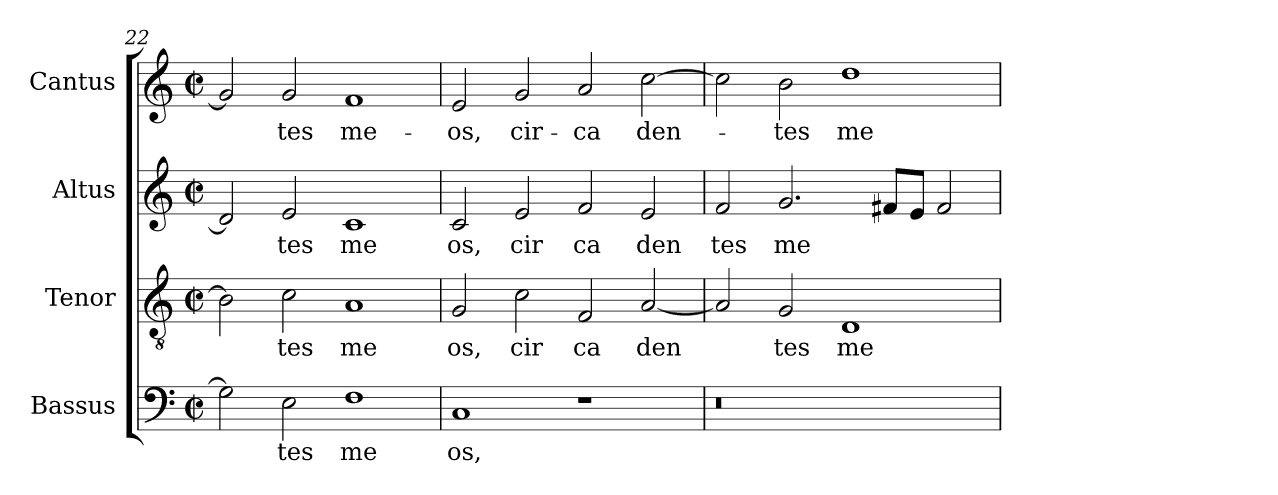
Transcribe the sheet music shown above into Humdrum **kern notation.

**kern	**text	**kern	**text	**kern	**text	**kern	**text
*part4	*part4	*part3	*part3	*part2	*part2	*part1	*part1
*staff4	*staff4	*staff3	*staff3	*staff2	*staff2	*staff1	*staff1
*I"Bassus	*	*I"Tenor	*	*I"Altus	*	*I"Cantus	*
*clefF4	*	*clefGv2	*	*clefG2	*	*clefG2	*
*M2/2	*	*M2/2	*	*M2/2	*	*M2/2	*
*met(c|)	*	*met(c|)	*	*met(c|)	*	*met(c|)	*
=22	=22	=22	=22	=22	=22	=22	=22
2G\]	.	2B\]	.	2d/]	.	2g/]	.
!	!LO:LY:b:cj	!	!LO:LY:b:cj	!	!LO:LY:b:cj	!	!LO:LY:b:cj
2E\	tes	2c\	tes	2e/	tes	2g/	-tes
!	!LO:LY:b:cj	!	!LO:LY:b:cj	!	!LO:LY:b:cj	!	!LO:LY:b:cj
1F	me	1A	me	1c	me	1f	me-
=23	=23	=23	=23	=23	=23	=23	=23
!	!LO:LY:b:cj	!	!LO:LY:b:cj	!	!LO:LY:b:cj	!	!LO:LY:b:cj
1C	os,	2G/	os,	2c/	os,	2e/	-os,
!	!	!	!LO:LY:b:cj	!	!LO:LY:b:cj	!	!LO:LY:b:cj
.	.	2c\	cir	2e/	cir	2g/	cir-
!	!	!	!LO:LY:b:cj	!	!LO:LY:b:cj	!	!LO:LY:b:cj
1r	.	2F/	ca	2f/	ca	2a/	-ca
!	!	!	!LO:LY:b	!	!LO:LY:b:cj	!	!LO:LY:b
.	.	[<2A/	den	2e/	den	[>2cc\	den-
=24	=24	=24	=24	=24	=24	=24	=24
!	!	!	!	!	!LO:LY:b:cj	!	!
0r	.	2A/]	.	2f/	tes	2cc\]	.
!	!	!	!LO:LY:b:cj	!	!LO:LY:b	!	!LO:LY:b:cj
.	.	2G/	tes	2.g/	me	2b\	-tes
!	!	!	!LO:LY:b:cj	!	!	!	!LO:LY:b:cj
.	.	1D	me	.	.	1dd	me-
.	.	.	.	8f#/L	.	.	.
.	.	.	.	8e/J	.	.	.
.	.	.	.	2f#/	.	.	.
=	=	=	=	=	=	=	=
*-	*-	*-	*-	*-	*-	*-	*-
